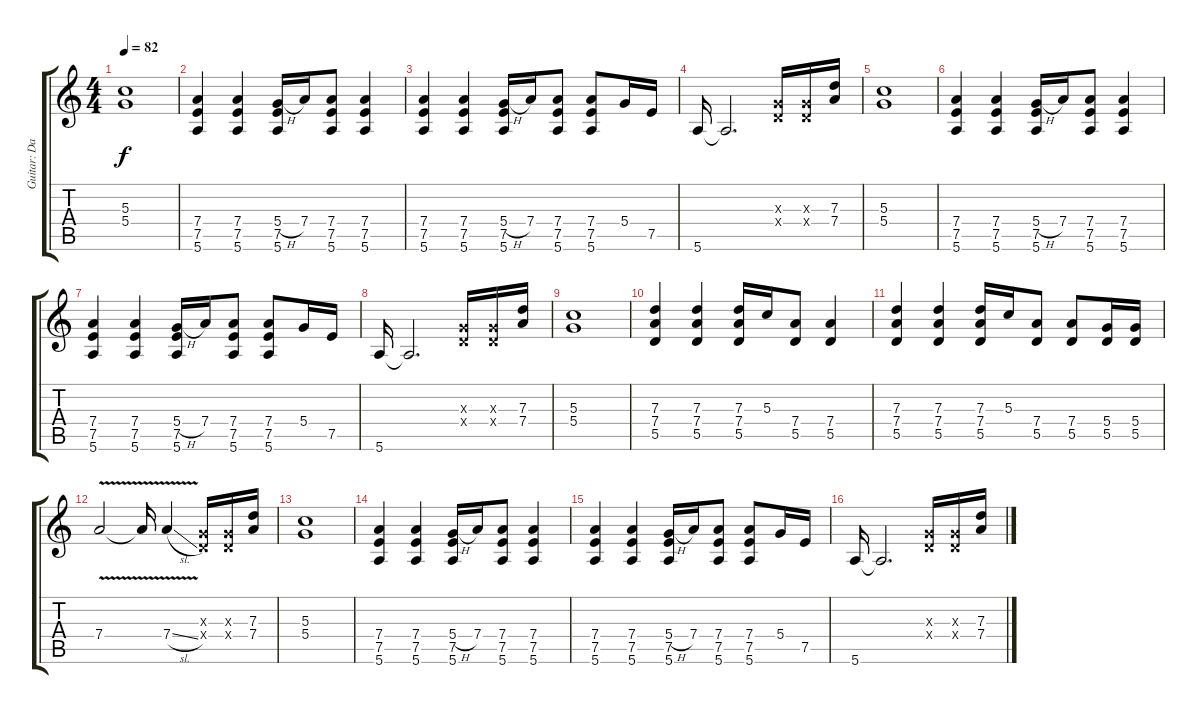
\track ("Guitar: David Gilmour" "Guitar: Da") {instrument distortionguitar}
\staff {score tabs}
\tuning (C4 B3 G3 D3 A2 E2) {hide}
\ts (4 4)
\tempo 82
\clef g2
\ks c
(5.3 5.4).1{dy f} |
(7.4 7.5 5.6).4 (7.4 7.5 5.6).4 (5.4{h} 7.5 5.6).16 7.4.16 (7.4 7.5 5.6).8 (7.4 7.5 5.6).4 |
(7.4 7.5 5.6).4 (7.4 7.5 5.6).4 (5.4{h} 7.5 5.6).16 7.4.16 (7.4 7.5 5.6).8 (7.4 7.5 5.6).8 5.4.16 7.5.16 |
5.6.16 5.6{t}.2{d} (0.3{x} 0.4{x}).16 (0.3{x} 0.4{x}).16 (7.3 7.4).16 |
(5.3 5.4).1 |
(7.4 7.5 5.6).4 (7.4 7.5 5.6).4 (5.4{h} 7.5 5.6).16 7.4.16 (7.4 7.5 5.6).8 (7.4 7.5 5.6).4 |
(7.4 7.5 5.6).4 (7.4 7.5 5.6).4 (5.4{h} 7.5 5.6).16 7.4.16 (7.4 7.5 5.6).8 (7.4 7.5 5.6).8 5.4.16 7.5.16 |
5.6.16 5.6{t}.2{d} (0.3{x} 0.4{x}).16 (0.3{x} 0.4{x}).16 (7.3 7.4).16 |
(5.3 5.4).1 |
(7.3 7.4 5.5).4{volume 8} (7.3 7.4 5.5).4 (7.3 7.4 5.5).16 5.3.16 (7.4 5.5).8 (7.4 5.5).4 |
(7.3 7.4 5.5).4 (7.3 7.4 5.5).4 (7.3 7.4 5.5).16 5.3.16 (7.4 5.5).8 (7.4 5.5).8 (5.4 5.5).16 (5.4 5.5).16 |
7.4{v}.2 7.4{t}.16 7.4{v sl}.4 (0.3{x} 0.4{x}).16 (0.3{x} 0.4{x}).16 (7.3 7.4).16 |
(5.3 5.4).1 |
(7.4 7.5 5.6).4{volume 0} (7.4 7.5 5.6).4 (5.4{h} 7.5 5.6).16 7.4.16 (7.4 7.5 5.6).8 (7.4 7.5 5.6).4 |
(7.4 7.5 5.6).4 (7.4 7.5 5.6).4 (5.4{h} 7.5 5.6).16 7.4.16 (7.4 7.5 5.6).8 (7.4 7.5 5.6).8 5.4.16 7.5.16 |
5.6.16 5.6{t}.2{d} (0.3{x} 0.4{x}).16 (0.3{x} 0.4{x}).16 (7.3 7.4).16
